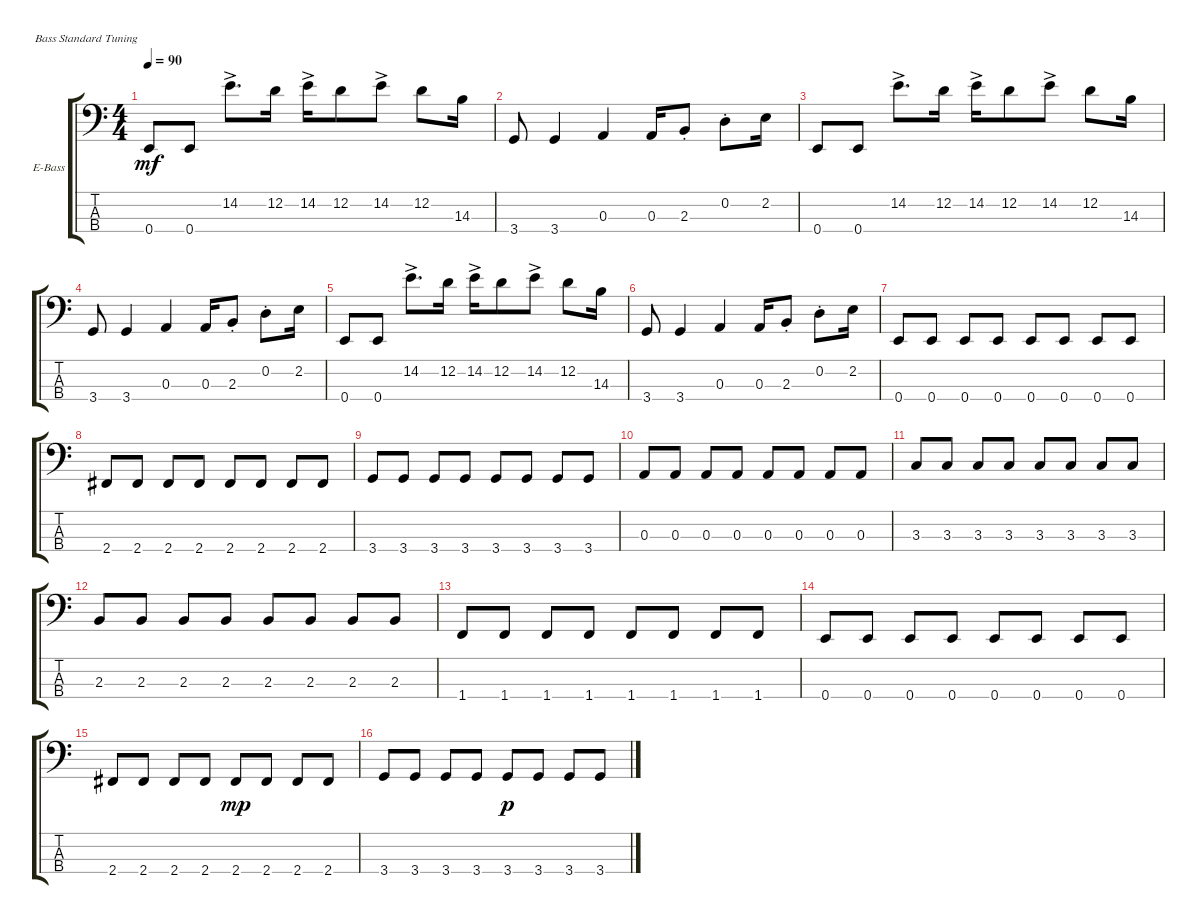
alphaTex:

\defaultSystemsLayout 4
\bracketExtendMode groupsimilarinstruments
\firstSystemTrackNameOrientation horizontal
\otherSystemsTrackNameOrientation horizontal
\track ("Electric Bass" "E-Bass") {instrument electricbassfinger}
\staff {score tabs}
\tuning (G2 D2 A1 E1)
\ts (4 4)
\tempo 90
\clef f4
\ks c
0.4.8{dy mf} 0.4.8 14.2{ac}.8{d} 12.2.16 14.2{ac}.16 12.2.8 14.2{ac}.8 12.2.8 14.3.16 |
3.4.8 3.4.4 0.3.4 0.3.16 2.3{st}.8 0.2{st}.8 2.2.16 |
0.4.8 0.4.8 14.2{ac}.8{d} 12.2.16 14.2{ac}.16 12.2.8 14.2{ac}.8 12.2.8 14.3.16 |
3.4.8 3.4.4 0.3.4 0.3.16 2.3{st}.8 0.2{st}.8 2.2.16 |
0.4.8 0.4.8 14.2{ac}.8{d} 12.2.16 14.2{ac}.16 12.2.8 14.2{ac}.8 12.2.8 14.3.16 |
3.4.8 3.4.4 0.3.4 0.3.16 2.3{st}.8 0.2{st}.8 2.2.16 |
0.4.8 0.4.8 0.4.8 0.4.8 0.4.8 0.4.8 0.4.8 0.4.8 |
2.4.8 2.4.8 2.4.8 2.4.8 2.4.8 2.4.8 2.4.8 2.4.8 |
3.4.8 3.4.8 3.4.8 3.4.8 3.4.8 3.4.8 3.4.8 3.4.8 |
0.3.8 0.3.8 0.3.8 0.3.8 0.3.8 0.3.8 0.3.8 0.3.8 |
3.3.8 3.3.8 3.3.8 3.3.8 3.3.8 3.3.8 3.3.8 3.3.8 |
2.3.8 2.3.8 2.3.8 2.3.8 2.3.8 2.3.8 2.3.8 2.3.8 |
1.4.8 1.4.8 1.4.8 1.4.8 1.4.8 1.4.8 1.4.8 1.4.8 |
0.4.8 0.4.8 0.4.8 0.4.8 0.4.8 0.4.8 0.4.8 0.4.8 |
2.4.8 2.4.8 2.4.8 2.4.8 2.4.8{dy mp} 2.4.8 2.4.8 2.4.8 |
3.4.8 3.4.8 3.4.8 3.4.8 3.4.8{dy p} 3.4.8 3.4.8 3.4.8
